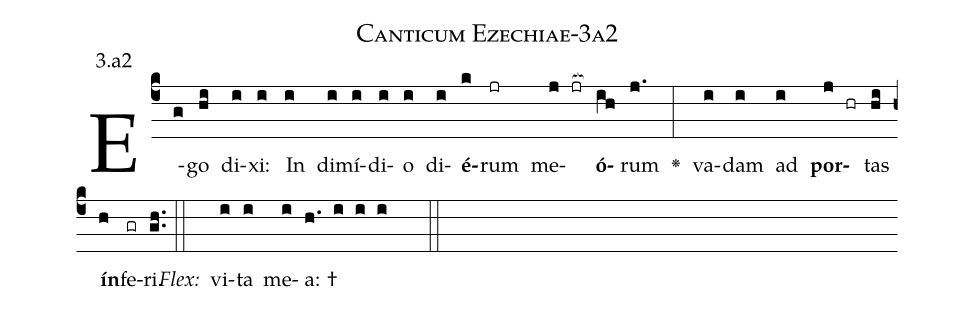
name: Canticum Ezechiae-3a2;
annotation: 3.a2;
%%
(c4)E(g)go(hi) di(i)xi:(i) In(i) di(i)mí(i)di(i)o(i) di(i)<b>é</b>(k)rum(jr) me(j jr[ocb:1{])<b>ó</b>(ih[ocb:0}])rum(j.) <v>\greheightstar</v>(:) va(i)dam(i) ad(i) <b>por</b>(j hr)tas(hi) <b>ín</b>(h)fe(gr)ri.(gh..) (::)
<i>Flex:</i>()  vi(i)ta(i) me(i)a: †(h. i i i  ::)

%E(i) u(i) o(j) u(hi) a(h) e.(gh..) (::)
